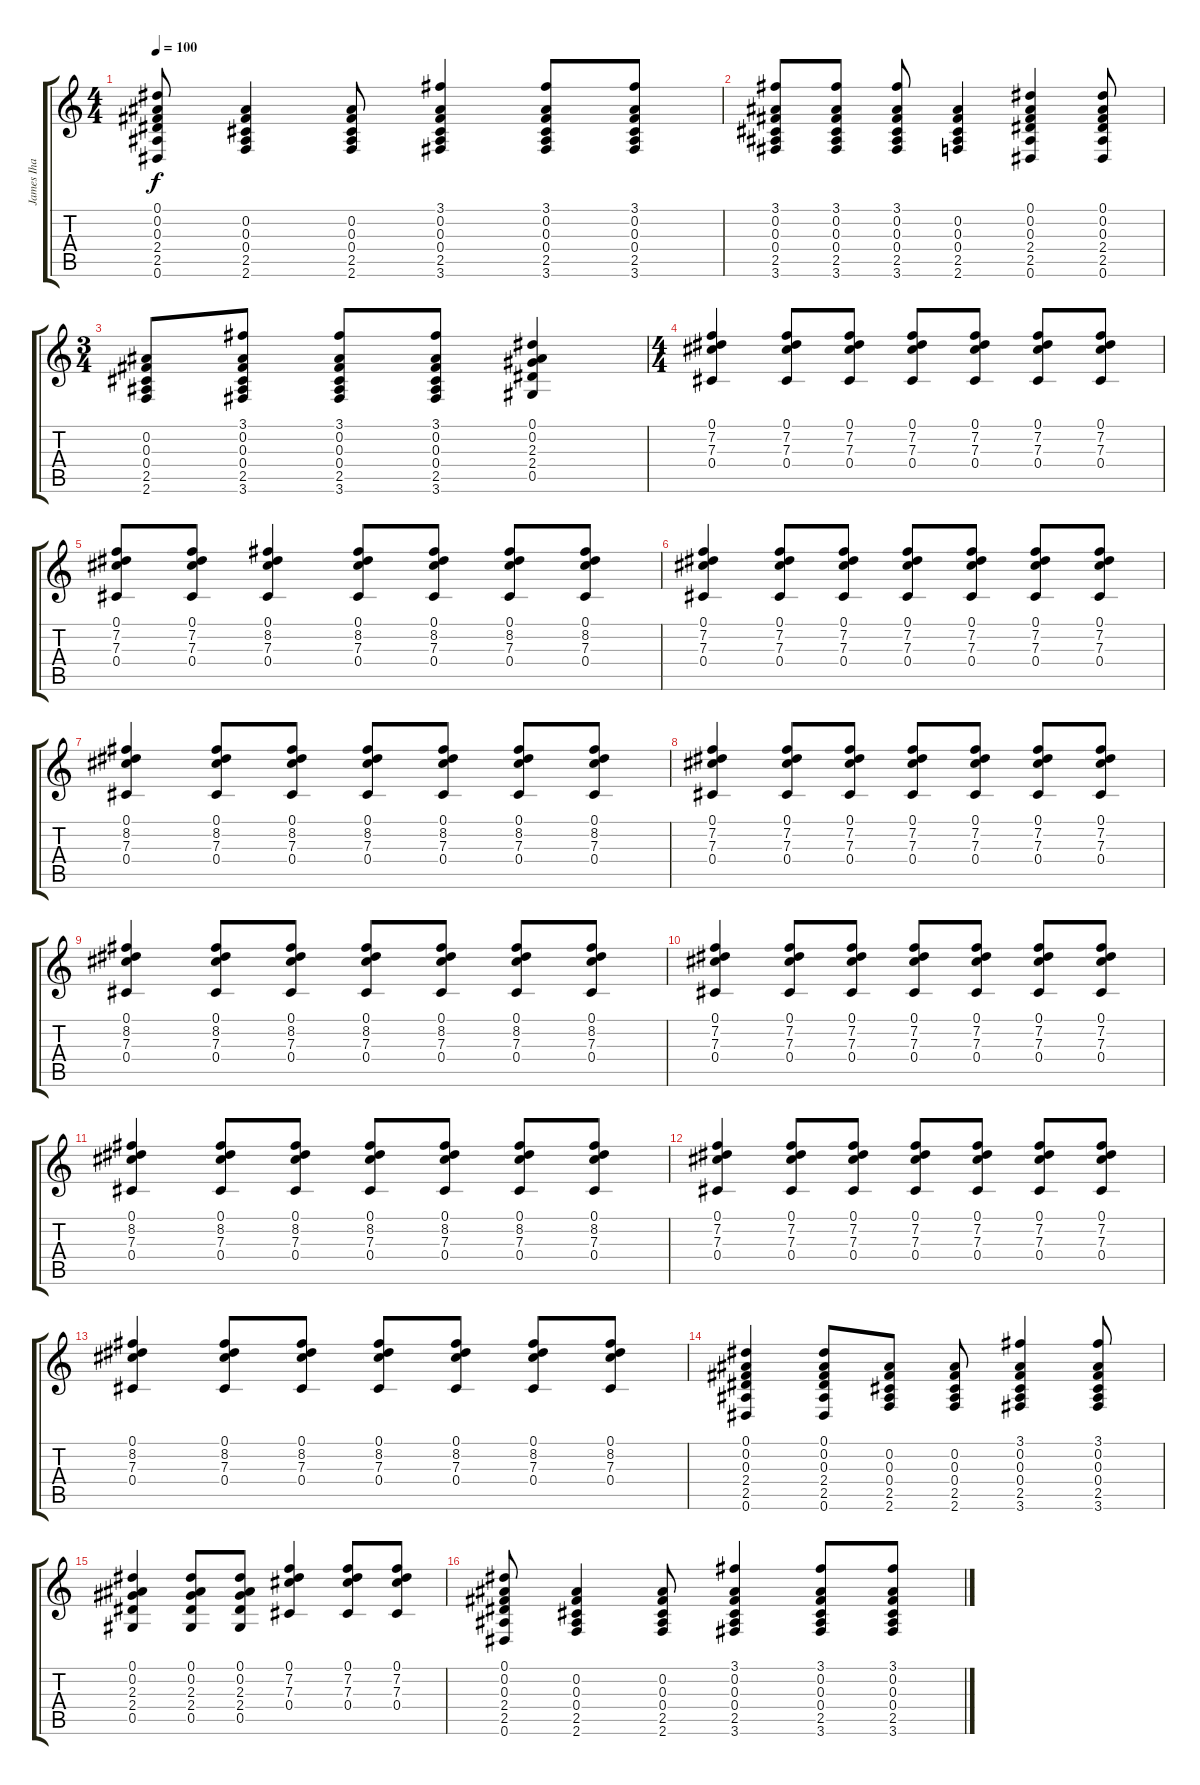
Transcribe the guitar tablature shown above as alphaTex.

\track ("James Iha" "James Iha") {instrument electricguitarclean}
\staff {score tabs}
\tuning (Eb4 Bb3 Gb3 Db3 Ab2 Eb2) {hide}
\ts (4 4)
\tempo 100
\clef g2
\ks c
(0.1 0.2 0.3 2.4 2.5 0.6).8{dy f} (0.2 0.3 0.4 2.5 2.6).4 (0.2 0.3 0.4 2.5 2.6).8 (3.1 0.2 0.3 0.4 2.5 3.6).4 (3.1 0.2 0.3 0.4 2.5 3.6).8 (3.1 0.2 0.3 0.4 2.5 3.6).8 |
(3.1 0.2 0.3 0.4 2.5 3.6).8 (3.1 0.2 0.3 0.4 2.5 3.6).8 (3.1 0.2 0.3 0.4 2.5 3.6).8 (0.2 0.3 0.4 2.5 2.6).4 (0.1 0.2 0.3 2.4 2.5 0.6).4 (0.1 0.2 0.3 2.4 2.5 0.6).8 |
\ts (3 4)
(0.2 0.3 0.4 2.5 2.6).8 (3.1 0.2 0.3 0.4 2.5 3.6).8 (3.1 0.2 0.3 0.4 2.5 3.6).8 (3.1 0.2 0.3 0.4 2.5 3.6).8 (0.1 0.2 2.3 2.4 0.5).4 |
\ts (4 4)
(0.1 7.2 7.3 0.4).4 (0.1 7.2 7.3 0.4).8 (0.1 7.2 7.3 0.4).8 (0.1 7.2 7.3 0.4).8 (0.1 7.2 7.3 0.4).8 (0.1 7.2 7.3 0.4).8 (0.1 7.2 7.3 0.4).8 |
(0.1 7.2 7.3 0.4).8 (0.1 7.2 7.3 0.4).8 (0.1 8.2 7.3 0.4).4 (0.1 8.2 7.3 0.4).8 (0.1 8.2 7.3 0.4).8 (0.1 8.2 7.3 0.4).8 (0.1 8.2 7.3 0.4).8 |
(0.1 7.2 7.3 0.4).4 (0.1 7.2 7.3 0.4).8 (0.1 7.2 7.3 0.4).8 (0.1 7.2 7.3 0.4).8 (0.1 7.2 7.3 0.4).8 (0.1 7.2 7.3 0.4).8 (0.1 7.2 7.3 0.4).8 |
(0.1 8.2 7.3 0.4).4 (0.1 8.2 7.3 0.4).8 (0.1 8.2 7.3 0.4).8 (0.1 8.2 7.3 0.4).8 (0.1 8.2 7.3 0.4).8 (0.1 8.2 7.3 0.4).8 (0.1 8.2 7.3 0.4).8 |
(0.1 7.2 7.3 0.4).4 (0.1 7.2 7.3 0.4).8 (0.1 7.2 7.3 0.4).8 (0.1 7.2 7.3 0.4).8 (0.1 7.2 7.3 0.4).8 (0.1 7.2 7.3 0.4).8 (0.1 7.2 7.3 0.4).8 |
(0.1 8.2 7.3 0.4).4 (0.1 8.2 7.3 0.4).8 (0.1 8.2 7.3 0.4).8 (0.1 8.2 7.3 0.4).8 (0.1 8.2 7.3 0.4).8 (0.1 8.2 7.3 0.4).8 (0.1 8.2 7.3 0.4).8 |
(0.1 7.2 7.3 0.4).4 (0.1 7.2 7.3 0.4).8 (0.1 7.2 7.3 0.4).8 (0.1 7.2 7.3 0.4).8 (0.1 7.2 7.3 0.4).8 (0.1 7.2 7.3 0.4).8 (0.1 7.2 7.3 0.4).8 |
(0.1 8.2 7.3 0.4).4 (0.1 8.2 7.3 0.4).8 (0.1 8.2 7.3 0.4).8 (0.1 8.2 7.3 0.4).8 (0.1 8.2 7.3 0.4).8 (0.1 8.2 7.3 0.4).8 (0.1 8.2 7.3 0.4).8 |
(0.1 7.2 7.3 0.4).4 (0.1 7.2 7.3 0.4).8 (0.1 7.2 7.3 0.4).8 (0.1 7.2 7.3 0.4).8 (0.1 7.2 7.3 0.4).8 (0.1 7.2 7.3 0.4).8 (0.1 7.2 7.3 0.4).8 |
(0.1 8.2 7.3 0.4).4 (0.1 8.2 7.3 0.4).8 (0.1 8.2 7.3 0.4).8 (0.1 8.2 7.3 0.4).8 (0.1 8.2 7.3 0.4).8 (0.1 8.2 7.3 0.4).8 (0.1 8.2 7.3 0.4).8 |
(0.1 0.2 0.3 2.4 2.5 0.6).4 (0.1 0.2 0.3 2.4 2.5 0.6).8 (0.2 0.3 0.4 2.5 2.6).8 (0.2 0.3 0.4 2.5 2.6).8 (3.1 0.2 0.3 0.4 2.5 3.6).4 (3.1 0.2 0.3 0.4 2.5 3.6).8 |
(0.1 0.2 2.3 2.4 0.5).4 (0.1 0.2 2.3 2.4 0.5).8 (0.1 0.2 2.3 2.4 0.5).8 (0.1 7.2 7.3 0.4).4 (0.1 7.2 7.3 0.4).8 (0.1 7.2 7.3 0.4).8 |
(0.1 0.2 0.3 2.4 2.5 0.6).8 (0.2 0.3 0.4 2.5 2.6).4 (0.2 0.3 0.4 2.5 2.6).8 (3.1 0.2 0.3 0.4 2.5 3.6).4 (3.1 0.2 0.3 0.4 2.5 3.6).8 (3.1 0.2 0.3 0.4 2.5 3.6).8
